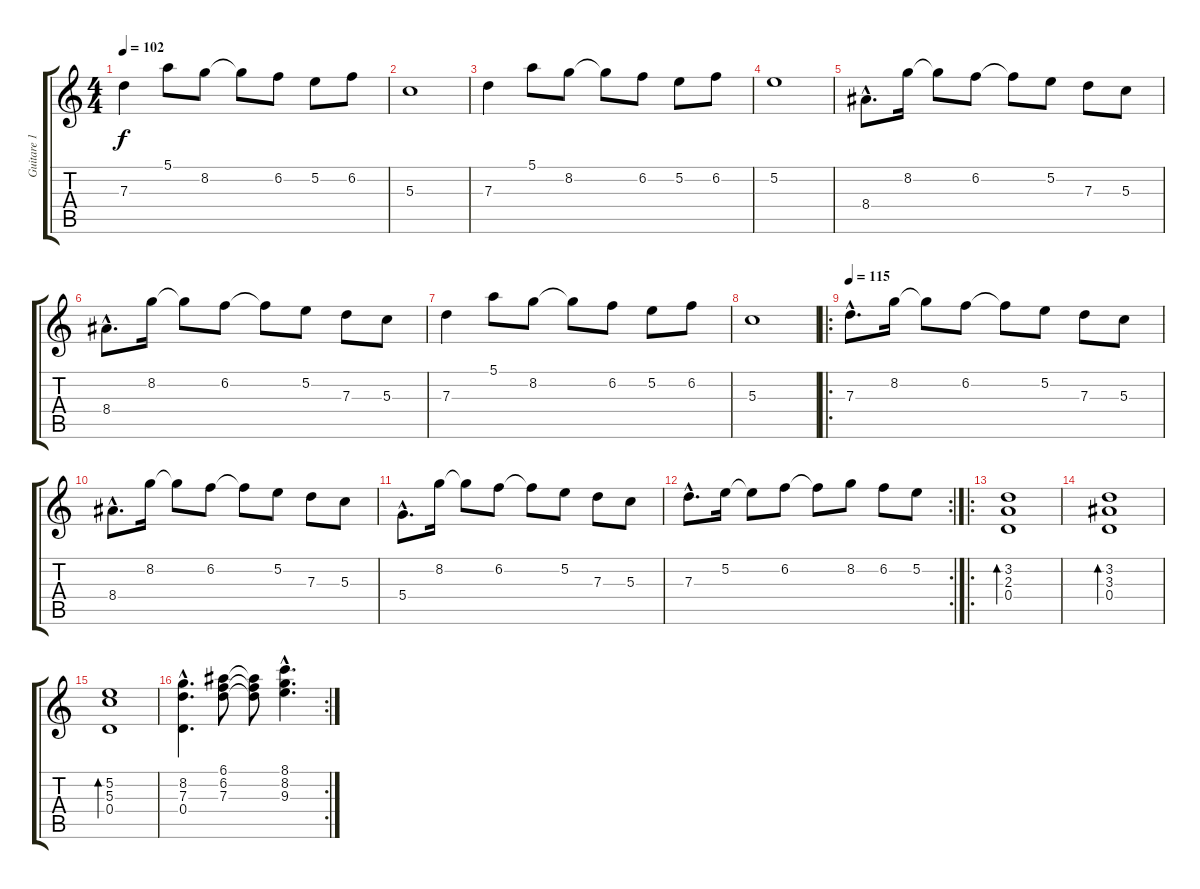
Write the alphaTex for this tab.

\track ("Guitare 1" "Guitare 1") {instrument distortionguitar}
\staff {score tabs}
\tuning (E4 B3 G3 D3 A2 E2) {hide}
\ts (4 4)
\tempo 102
\clef g2
\ks c
7.3.4{dy f instrument distortionguitar} 5.1.8 8.2.8 8.2{t}.8 6.2.8 5.2.8 6.2.8 |
5.3.1 |
7.3.4 5.1.8 8.2.8 8.2{t}.8 6.2.8 5.2.8 6.2.8 |
5.2.1 |
8.4{hac}.8{d} 8.2.16 8.2{t}.8 6.2.8 6.2{t}.8 5.2.8 7.3.8 5.3.8 |
8.4{hac}.8{d} 8.2.16 8.2{t}.8 6.2.8 6.2{t}.8 5.2.8 7.3.8 5.3.8 |
7.3.4 5.1.8 8.2.8 8.2{t}.8 6.2.8 5.2.8 6.2.8 |
5.3.1 |
\ro
\tempo 115
7.3{hac}.8{d} 8.2.16 8.2{t}.8 6.2.8 6.2{t}.8 5.2.8 7.3.8 5.3.8 |
8.4{hac}.8{d} 8.2.16 8.2{t}.8 6.2.8 6.2{t}.8 5.2.8 7.3.8 5.3.8 |
5.4{hac}.8{d} 8.2.16 8.2{t}.8 6.2.8 6.2{t}.8 5.2.8 7.3.8 5.3.8 |
\rc 2
7.3{hac}.8{d} 5.2.16 5.2{t}.8 6.2.8 6.2{t}.8 8.2.8 6.2.8 5.2.8 |
\ro
(3.2 2.3 0.4).1{bd 240} |
(3.2 3.3 0.4).1{bd 60} |
(5.2 5.3 0.4).1{bd 60} |
\rc 2
(8.2{hac} 7.3{hac} 0.4{hac}).4{d} (6.1 6.2 7.3).8 (6.1{t} 6.2{t} 7.3{t}).8 (8.1{hac} 8.2{hac} 9.3{hac}).4{d}
